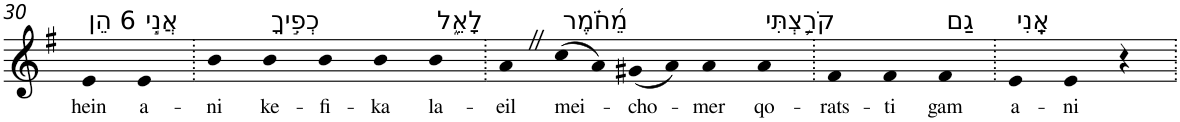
**kern	**text
*part1	*part1
*staff1	*staff1
*I"Piano	*
*I'Pno	*
!!LO:PB:g=z
*clefG2	*
*k[f#]	*
*G:	*
=30	=30
!LO:TX:a:t=6 הֵן	!
!	!LO:LY:b
4e	hein
!LO:TX:a:t=אֲנִ֣י	!
!	!LO:LY:b
4e	a-
=31.	=31.
!	!LO:LY:b
4b	-ni
!LO:TX:a:t=כְפִ֣יךָ	!
!	!LO:LY:b
4b	ke-
!	!LO:LY:b
4b	-fi-
!	!LO:LY:b
4b	-ka
!LO:TX:a:t=לָאֵ֑ל	!
!	!LO:LY:b
4b	la-
=32.	=32.
!	!LO:LY:b
4aZ	-eil
!LO:TX:a:t=מֵ֝חֹ֗מֶר	!
!	!LO:LY:b
(8cc	mei-
8a)	.
!	!LO:LY:b
(8g#X	-cho-
8a)	.
!	!LO:LY:b
4a	-mer
!LO:TX:a:t=קֹרַ֥צְתִּי	!
!	!LO:LY:b
4a	qo-
=33.	=33.
!	!LO:LY:b
4f#	-rats-
!	!LO:LY:b
4f#	-ti
!LO:TX:a:t=גַם	!
!	!LO:LY:b
4f#	gam
=34.	=34.
!LO:TX:a:t=אָֽנִי	!
!	!LO:LY:b
4e	a-
!	!LO:LY:b
4e	-ni
4r	.
=.	=.
*-	*-
